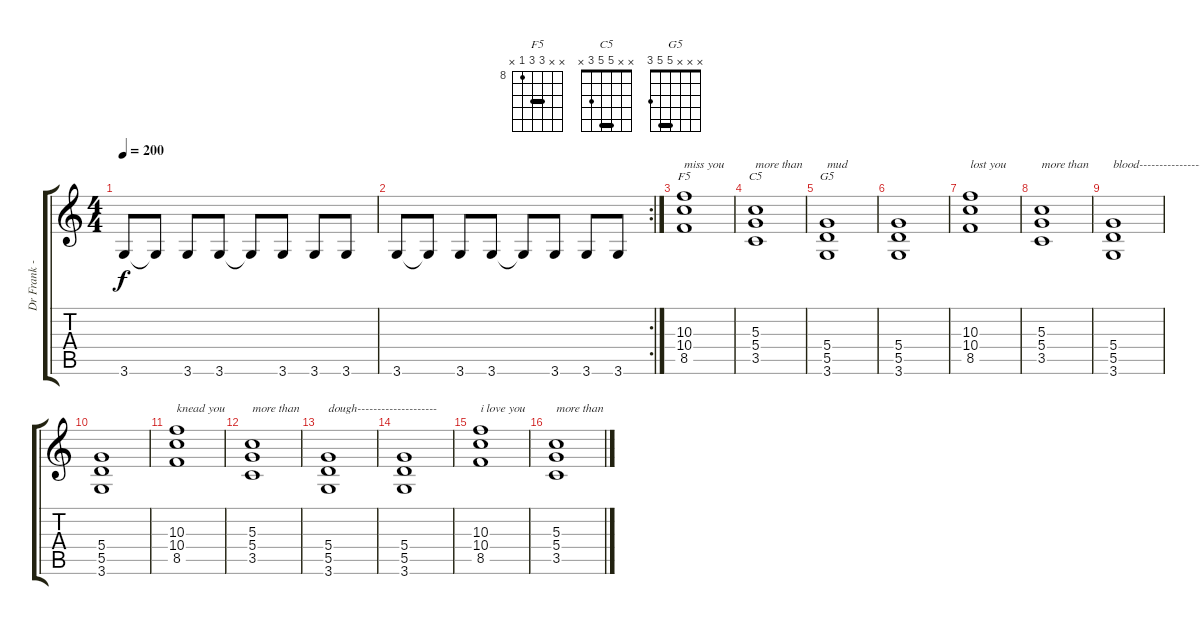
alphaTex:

\track ("Dr Frank - Guitar, Vocals" "Dr Frank -") {instrument distortionguitar}
\staff {score tabs}
\tuning (E4 B3 G3 D3 A2 E2) {hide}
\chord ("F5" x x 10 10 8 x) {firstfret 8 barre 10}
\chord ("C5" x x 5 5 3 x) {barre 5}
\chord ("G5" x x x 5 5 3) {barre 5}
\ts (4 4)
\tempo 200
\clef g2
\ks c
3.6.8{dy f} 3.6{t}.8 3.6.8 3.6.8 3.6{t}.8 3.6.8 3.6.8 3.6.8 |
\rc 2
3.6.8 3.6{t}.8 3.6.8 3.6.8 3.6{t}.8 3.6.8 3.6.8 3.6.8 |
(10.3 10.4 8.5).1{ch "F5" txt "miss you"} |
(5.3 5.4 3.5).1{ch "C5" txt "more than"} |
(5.4 5.5 3.6).1{ch "G5" txt "mud"} |
(5.4 5.5 3.6).1 |
(10.3 10.4 8.5).1{txt "lost you"} |
(5.3 5.4 3.5).1{txt "more than"} |
(5.4 5.5 3.6).1{txt "blood----------------"} |
(5.4 5.5 3.6).1 |
(10.3 10.4 8.5).1{txt "knead you"} |
(5.3 5.4 3.5).1{txt "more than"} |
(5.4 5.5 3.6).1{txt "dough--------------------"} |
(5.4 5.5 3.6).1 |
(10.3 10.4 8.5).1{txt "i love you"} |
(5.3 5.4 3.5).1{txt "more than"}
